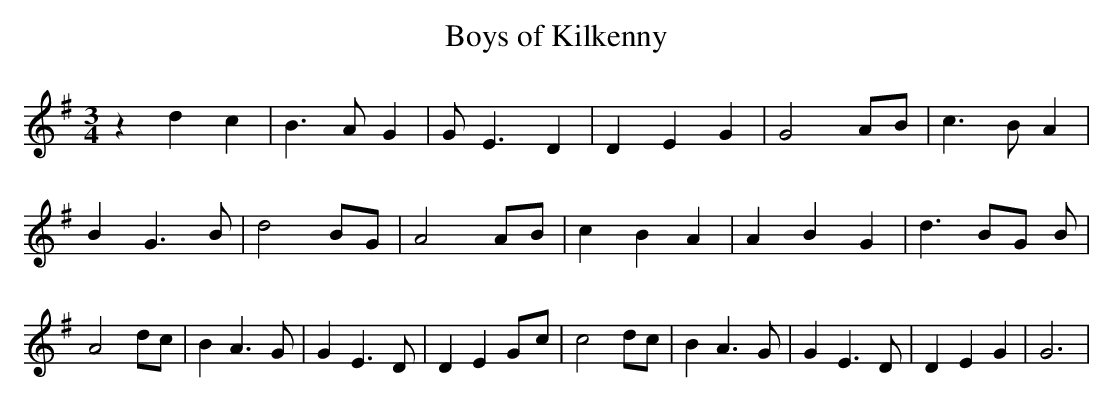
X:1
T:Boys of Kilkenny
M:3/4
L:1/4
K:G
 z d c| B3/2 A/2 G| G/2 E3/2 D| D E G| G2 A/2B/2| c3/2 B/2 A| B G3/2 B/2|\
 d2 B/2G/2| A2A/2-B/2| c B A| A B G| d3/2 B/2G/2 B/2| A2 d/2c/2| B A3/2 G/2|\
 G E3/2 D/2| D EG/2-c/2| c2 d/2c/2| B A3/2 G/2| G E3/2 D/2| D E G|\
 G3|
